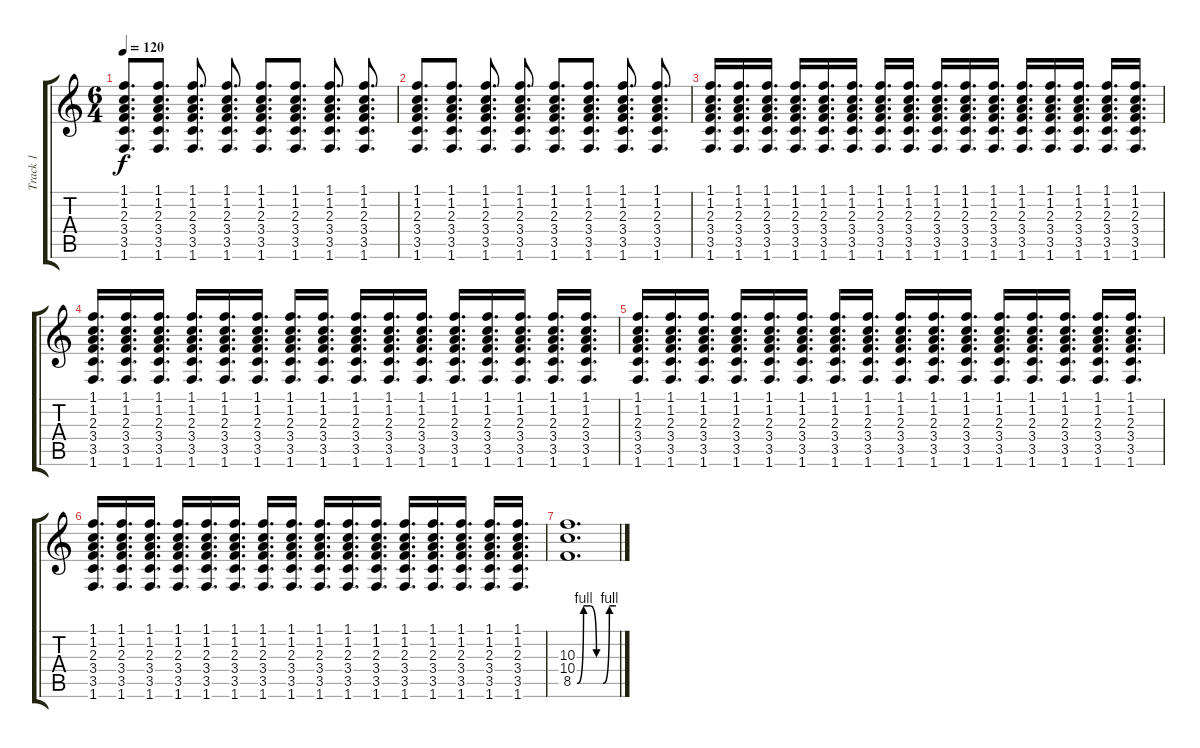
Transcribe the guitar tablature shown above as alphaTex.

\track ("Track 1" "Track 1") {instrument overdrivenguitar}
\staff {score tabs}
\tuning (E4 B3 G3 D3 A2 E2) {hide}
\ts (6 4)
\tempo 120
\clef g2
\ks c
(1.1 1.2 2.3 3.4 3.5 1.6).8{d dy f} (1.1 1.2 2.3 3.4 3.5 1.6).8{d} (1.1 1.2 2.3 3.4 3.5 1.6).8{d} (1.1 1.2 2.3 3.4 3.5 1.6).8{d} (1.1 1.2 2.3 3.4 3.5 1.6).8{d} (1.1 1.2 2.3 3.4 3.5 1.6).8{d} (1.1 1.2 2.3 3.4 3.5 1.6).8{d} (1.1 1.2 2.3 3.4 3.5 1.6).8{d} |
(1.1 1.2 2.3 3.4 3.5 1.6).8{d} (1.1 1.2 2.3 3.4 3.5 1.6).8{d} (1.1 1.2 2.3 3.4 3.5 1.6).8{d} (1.1 1.2 2.3 3.4 3.5 1.6).8{d} (1.1 1.2 2.3 3.4 3.5 1.6).8{d} (1.1 1.2 2.3 3.4 3.5 1.6).8{d} (1.1 1.2 2.3 3.4 3.5 1.6).8{d} (1.1 1.2 2.3 3.4 3.5 1.6).8{d} |
(1.1 1.2 2.3 3.4 3.5 1.6).16{d} (1.1 1.2 2.3 3.4 3.5 1.6).16{d} (1.1 1.2 2.3 3.4 3.5 1.6).16{d} (1.1 1.2 2.3 3.4 3.5 1.6).16{d} (1.1 1.2 2.3 3.4 3.5 1.6).16{d} (1.1 1.2 2.3 3.4 3.5 1.6).16{d} (1.1 1.2 2.3 3.4 3.5 1.6).16{d} (1.1 1.2 2.3 3.4 3.5 1.6).16{d} (1.1 1.2 2.3 3.4 3.5 1.6).16{d} (1.1 1.2 2.3 3.4 3.5 1.6).16{d} (1.1 1.2 2.3 3.4 3.5 1.6).16{d} (1.1 1.2 2.3 3.4 3.5 1.6).16{d} (1.1 1.2 2.3 3.4 3.5 1.6).16{d} (1.1 1.2 2.3 3.4 3.5 1.6).16{d} (1.1 1.2 2.3 3.4 3.5 1.6).16{d} (1.1 1.2 2.3 3.4 3.5 1.6).16{d} |
(1.1 1.2 2.3 3.4 3.5 1.6).16{d} (1.1 1.2 2.3 3.4 3.5 1.6).16{d} (1.1 1.2 2.3 3.4 3.5 1.6).16{d} (1.1 1.2 2.3 3.4 3.5 1.6).16{d} (1.1 1.2 2.3 3.4 3.5 1.6).16{d} (1.1 1.2 2.3 3.4 3.5 1.6).16{d} (1.1 1.2 2.3 3.4 3.5 1.6).16{d} (1.1 1.2 2.3 3.4 3.5 1.6).16{d} (1.1 1.2 2.3 3.4 3.5 1.6).16{d} (1.1 1.2 2.3 3.4 3.5 1.6).16{d} (1.1 1.2 2.3 3.4 3.5 1.6).16{d} (1.1 1.2 2.3 3.4 3.5 1.6).16{d} (1.1 1.2 2.3 3.4 3.5 1.6).16{d} (1.1 1.2 2.3 3.4 3.5 1.6).16{d} (1.1 1.2 2.3 3.4 3.5 1.6).16{d} (1.1 1.2 2.3 3.4 3.5 1.6).16{d} |
(1.1 1.2 2.3 3.4 3.5 1.6).16{d} (1.1 1.2 2.3 3.4 3.5 1.6).16{d} (1.1 1.2 2.3 3.4 3.5 1.6).16{d} (1.1 1.2 2.3 3.4 3.5 1.6).16{d} (1.1 1.2 2.3 3.4 3.5 1.6).16{d} (1.1 1.2 2.3 3.4 3.5 1.6).16{d} (1.1 1.2 2.3 3.4 3.5 1.6).16{d} (1.1 1.2 2.3 3.4 3.5 1.6).16{d} (1.1 1.2 2.3 3.4 3.5 1.6).16{d} (1.1 1.2 2.3 3.4 3.5 1.6).16{d} (1.1 1.2 2.3 3.4 3.5 1.6).16{d} (1.1 1.2 2.3 3.4 3.5 1.6).16{d} (1.1 1.2 2.3 3.4 3.5 1.6).16{d} (1.1 1.2 2.3 3.4 3.5 1.6).16{d} (1.1 1.2 2.3 3.4 3.5 1.6).16{d} (1.1 1.2 2.3 3.4 3.5 1.6).16{d} |
(1.1 1.2 2.3 3.4 3.5 1.6).16{d} (1.1 1.2 2.3 3.4 3.5 1.6).16{d} (1.1 1.2 2.3 3.4 3.5 1.6).16{d} (1.1 1.2 2.3 3.4 3.5 1.6).16{d} (1.1 1.2 2.3 3.4 3.5 1.6).16{d} (1.1 1.2 2.3 3.4 3.5 1.6).16{d} (1.1 1.2 2.3 3.4 3.5 1.6).16{d} (1.1 1.2 2.3 3.4 3.5 1.6).16{d} (1.1 1.2 2.3 3.4 3.5 1.6).16{d} (1.1 1.2 2.3 3.4 3.5 1.6).16{d} (1.1 1.2 2.3 3.4 3.5 1.6).16{d} (1.1 1.2 2.3 3.4 3.5 1.6).16{d} (1.1 1.2 2.3 3.4 3.5 1.6).16{d} (1.1 1.2 2.3 3.4 3.5 1.6).16{d} (1.1 1.2 2.3 3.4 3.5 1.6).16{d} (1.1 1.2 2.3 3.4 3.5 1.6).16{d} |
(10.3 10.4 8.5{be (custom 0 0 10 4 20 4 30 0 40 0 50 4 60 4)}).1{d}
